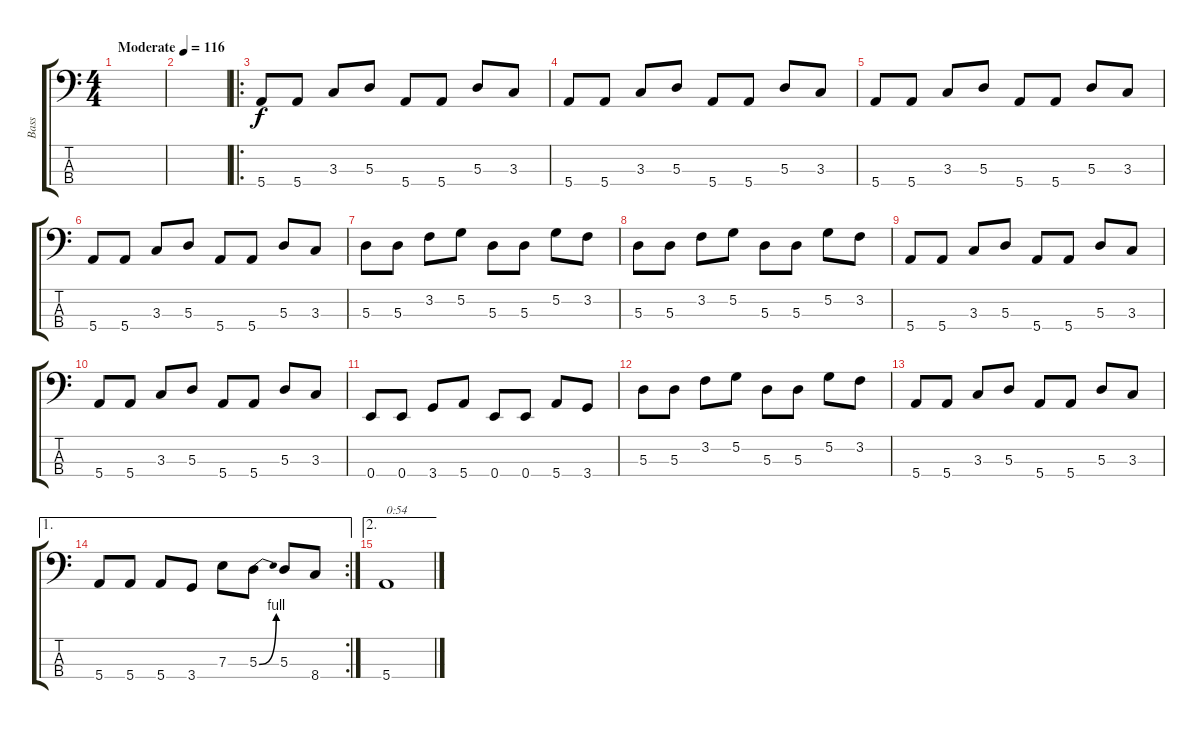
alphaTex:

\track ("Bass" "Bass") {instrument electricbassfinger}
\staff {score tabs}
\tuning (G2 D2 A1 E1) {hide}
\ts (4 4)
\tempo (116 "Moderate")
\clef f4
\ks c
|
|
\ro
5.4.8 5.4.8 3.3.8 5.3.8 5.4.8 5.4.8 5.3.8 3.3.8 |
5.4.8 5.4.8 3.3.8 5.3.8 5.4.8 5.4.8 5.3.8 3.3.8 |
5.4.8 5.4.8 3.3.8 5.3.8 5.4.8 5.4.8 5.3.8 3.3.8 |
5.4.8 5.4.8 3.3.8 5.3.8 5.4.8 5.4.8 5.3.8 3.3.8 |
5.3.8 5.3.8 3.2.8 5.2.8 5.3.8 5.3.8 5.2.8 3.2.8 |
5.3.8 5.3.8 3.2.8 5.2.8 5.3.8 5.3.8 5.2.8 3.2.8 |
5.4.8 5.4.8 3.3.8 5.3.8 5.4.8 5.4.8 5.3.8 3.3.8 |
5.4.8 5.4.8 3.3.8 5.3.8 5.4.8 5.4.8 5.3.8 3.3.8 |
0.4.8 0.4.8 3.4.8 5.4.8 0.4.8 0.4.8 5.4.8 3.4.8 |
5.3.8 5.3.8 3.2.8 5.2.8 5.3.8 5.3.8 5.2.8 3.2.8 |
5.4.8 5.4.8 3.3.8 5.3.8 5.4.8 5.4.8 5.3.8 3.3.8 |
\ae 1
\rc 2
5.4.8 5.4.8 5.4.8 3.4.8 7.3.8 5.3{be (bend 0 0 60 4)}.8 5.3.8 8.4.8 |
\ae 2
5.4.1{txt "0:54"}
